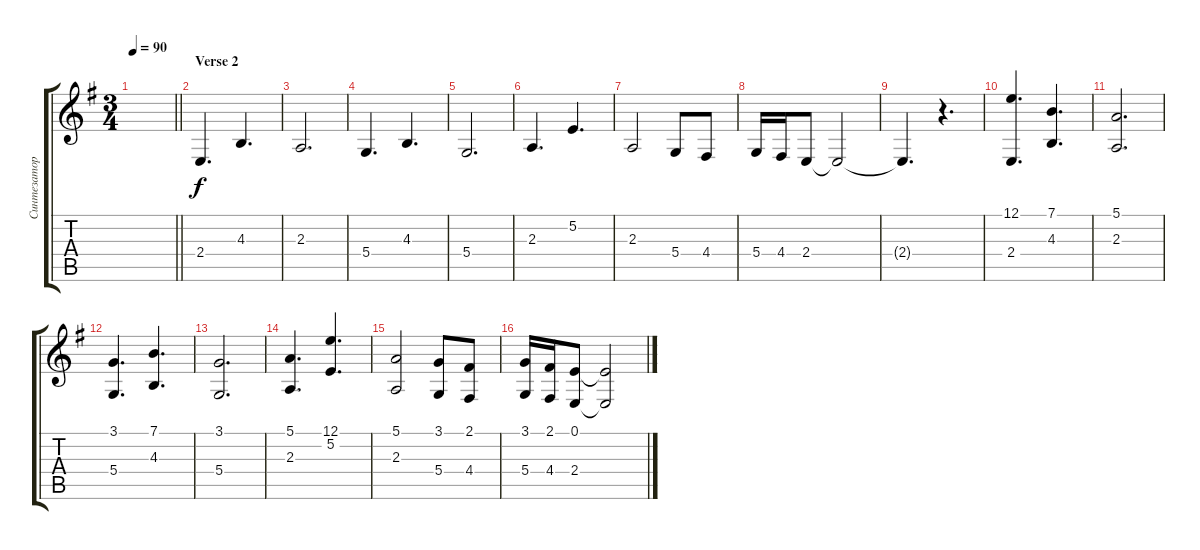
\track ("Синтезатор" "Синтезатор") {instrument stringensemble1}
\staff {score tabs}
\tuning (E4 B3 G3 D3 A2 E2) {hide}
\ts (3 4)
\tempo 90
\clef g2
\barLineRight lightlight
\ks eminor
|
\section ("" "Verse 2")
2.4.4{d} 4.3.4{d} |
2.3.2{d} |
5.4.4{d} 4.3.4{d} |
5.4.2{d} |
2.3.4{d} 5.2.4{d} |
2.3.2 5.4.8 4.4.8 |
5.4.16 4.4.16 2.4.8 2.4{t}.2 |
2.4{t}.4{d} r.4{d} |
(12.1 2.4).4{d} (7.1 4.3).4{d} |
(5.1 2.3).2{d} |
(3.1 5.4).4{d} (7.1 4.3).4{d} |
(3.1 5.4).2{d} |
(5.1 2.3).4{d} (12.1 5.2).4{d} |
(5.1 2.3).2 (3.1 5.4).8 (2.1 4.4).8 |
(3.1 5.4).16 (2.1 4.4).16 (0.1 2.4).8 (0.1{t} 2.4{t}).2
